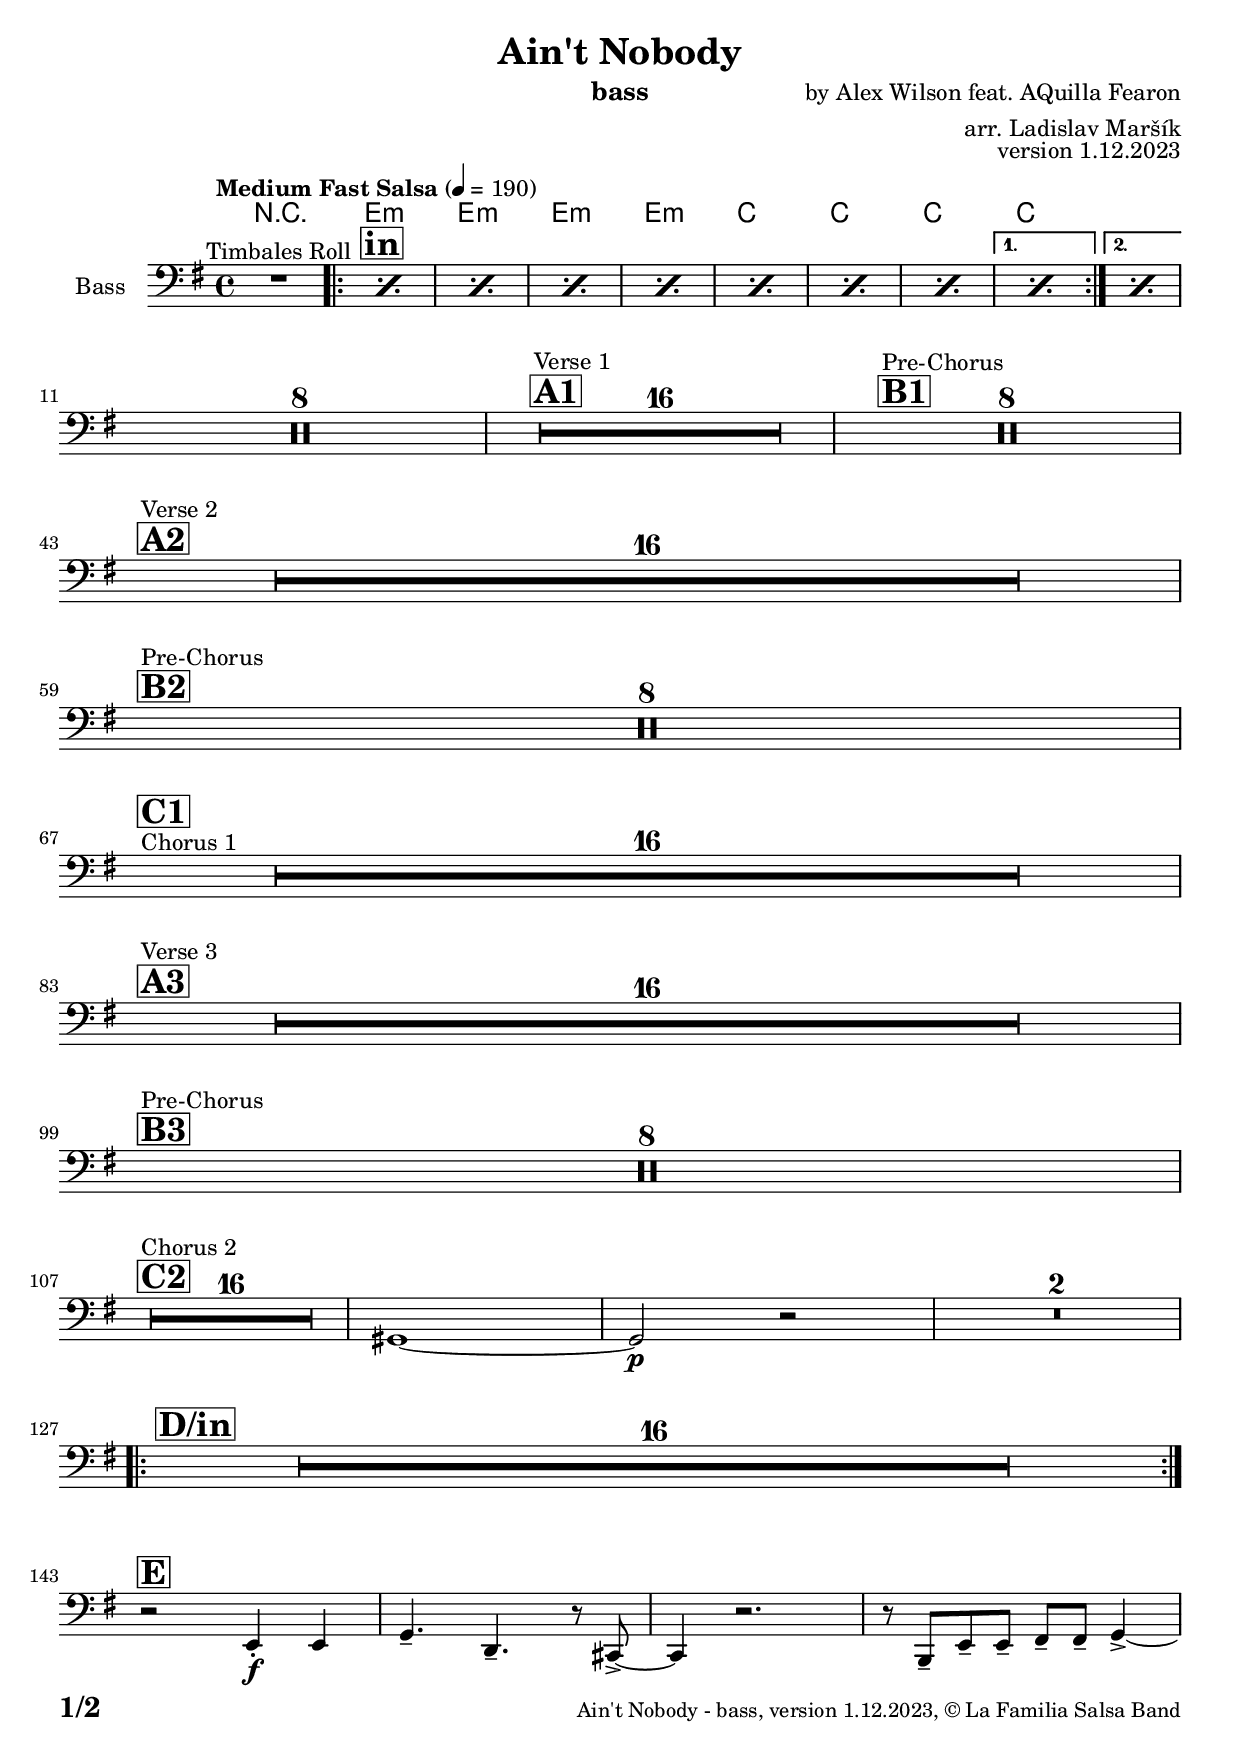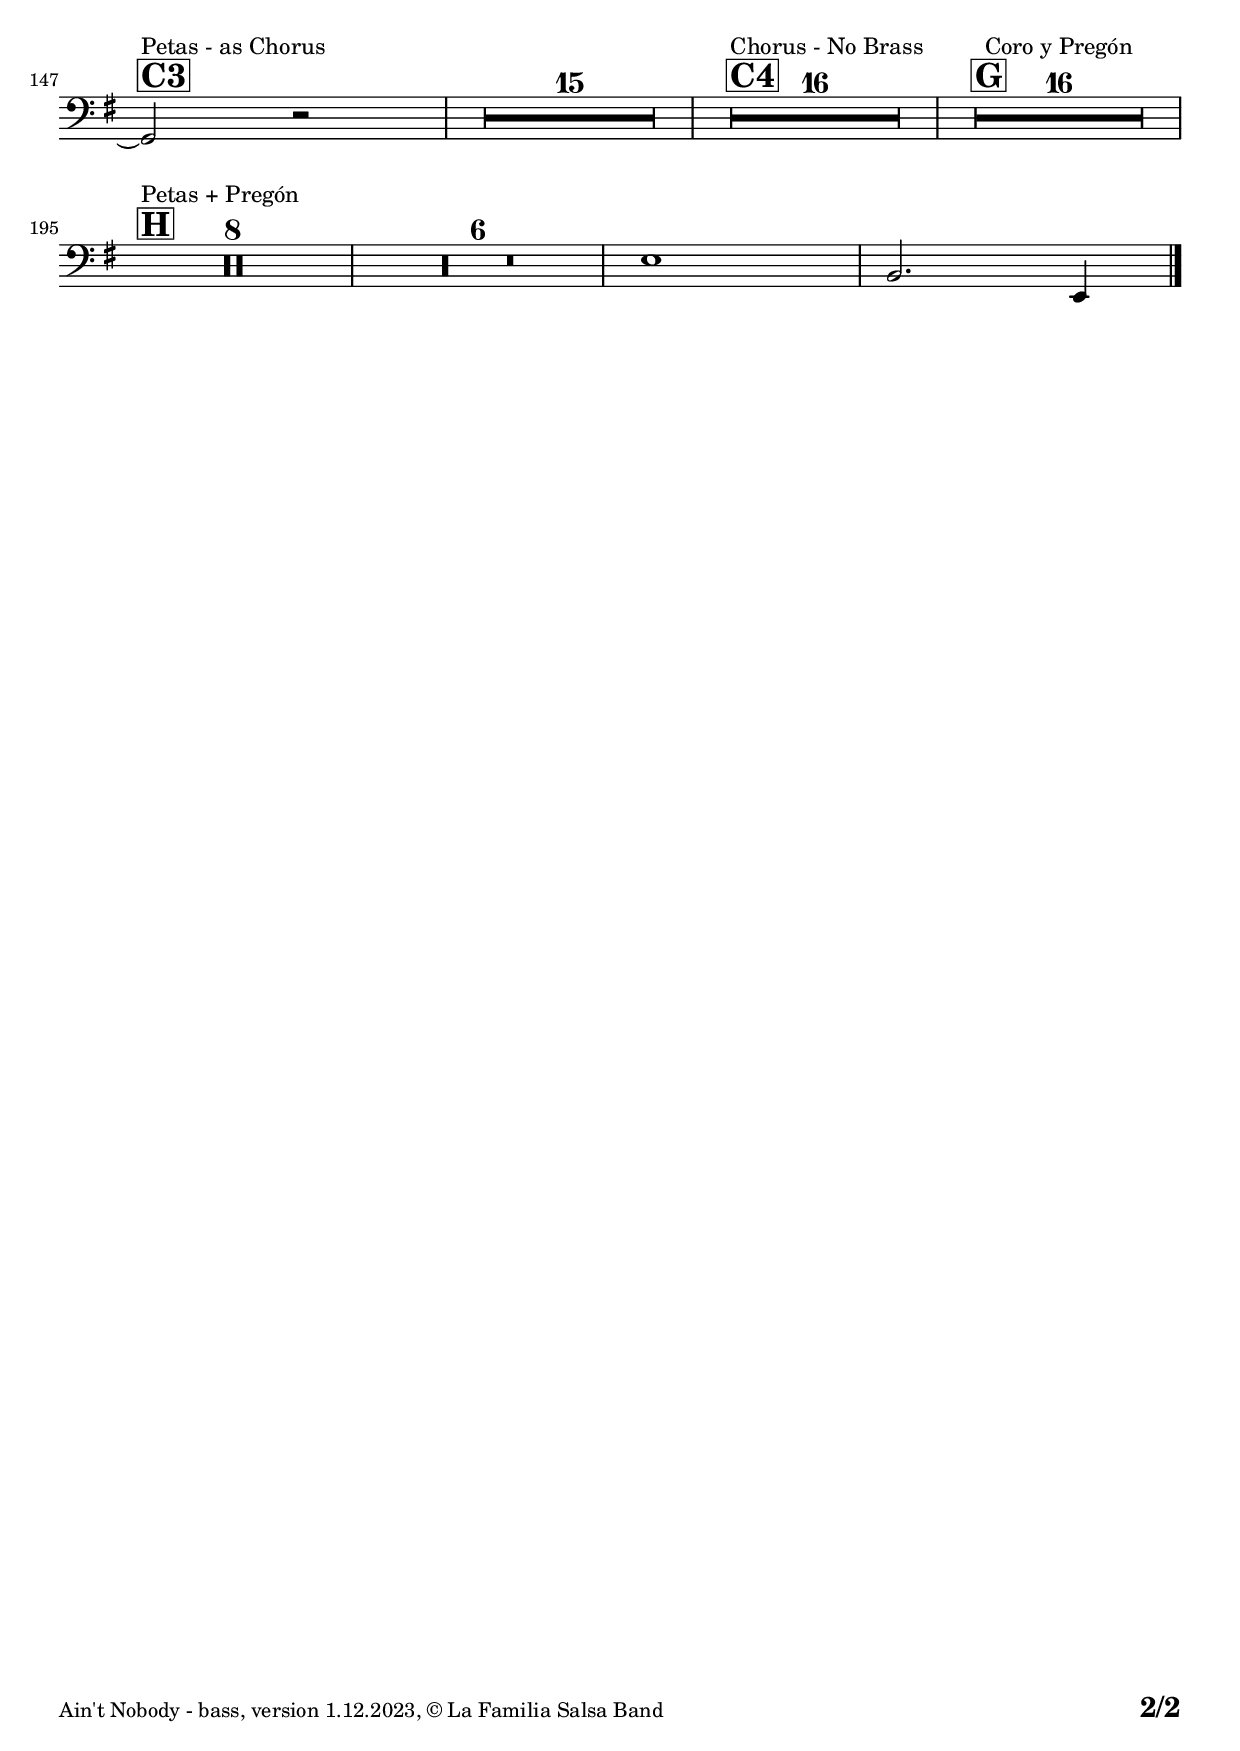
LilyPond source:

\version "2.22.2"

% Sheet revision 2022_09

\header {
  title = "Ain't Nobody"
  instrument = "bass"
  composer = "by Alex Wilson feat. AQuilla Fearon"
  arranger = "arr. Ladislav Maršík"
  opus = "version 1.12.2023"
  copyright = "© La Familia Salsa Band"
}

inst =
#(define-music-function
  (string)
  (string?)
  #{ <>^\markup \abs-fontsize #16 \bold \box #string #})

makePercent = #(define-music-function (note) (ly:music?)
                 (make-music 'PercentEvent 'length (ly:music-length note)))

#(define (test-stencil grob text)
   (let* ((orig (ly:grob-original grob))
          (siblings (ly:spanner-broken-into orig)) ; have we been split?
          (refp (ly:grob-system grob))
          (left-bound (ly:spanner-bound grob LEFT))
          (right-bound (ly:spanner-bound grob RIGHT))
          (elts-L (ly:grob-array->list (ly:grob-object left-bound 'elements)))
          (elts-R (ly:grob-array->list (ly:grob-object right-bound 'elements)))
          (break-alignment-L
           (filter
            (lambda (elt) (grob::has-interface elt 'break-alignment-interface))
            elts-L))
          (break-alignment-R
           (filter
            (lambda (elt) (grob::has-interface elt 'break-alignment-interface))
            elts-R))
          (break-alignment-L-ext (ly:grob-extent (car break-alignment-L) refp X))
          (break-alignment-R-ext (ly:grob-extent (car break-alignment-R) refp X))
          (num
           (markup text))
          (num
           (if (or (null? siblings)
                   (eq? grob (car siblings)))
               num
               (make-parenthesize-markup num)))
          (num (grob-interpret-markup grob num))
          (num-stil-ext-X (ly:stencil-extent num X))
          (num-stil-ext-Y (ly:stencil-extent num Y))
          (num (ly:stencil-aligned-to num X CENTER))
          (num
           (ly:stencil-translate-axis
            num
            (+ (interval-length break-alignment-L-ext)
               (* 0.5
                  (- (car break-alignment-R-ext)
                     (cdr break-alignment-L-ext))))
            X))
          (bracket-L
           (markup
            #:path
            0.1 ; line-thickness
            `((moveto 0.5 ,(* 0.5 (interval-length num-stil-ext-Y)))
              (lineto ,(* 0.5
                          (- (car break-alignment-R-ext)
                             (cdr break-alignment-L-ext)
                             (interval-length num-stil-ext-X)))
                      ,(* 0.5 (interval-length num-stil-ext-Y)))
              (closepath)
              (rlineto 0.0
                       ,(if (or (null? siblings) (eq? grob (car siblings)))
                            -1.0 0.0)))))
          (bracket-R
           (markup
            #:path
            0.1
            `((moveto ,(* 0.5
                          (- (car break-alignment-R-ext)
                             (cdr break-alignment-L-ext)
                             (interval-length num-stil-ext-X)))
                      ,(* 0.5 (interval-length num-stil-ext-Y)))
              (lineto 0.5
                      ,(* 0.5 (interval-length num-stil-ext-Y)))
              (closepath)
              (rlineto 0.0
                       ,(if (or (null? siblings) (eq? grob (last siblings)))
                            -1.0 0.0)))))
          (bracket-L (grob-interpret-markup grob bracket-L))
          (bracket-R (grob-interpret-markup grob bracket-R))
          (num (ly:stencil-combine-at-edge num X LEFT bracket-L 0.4))
          (num (ly:stencil-combine-at-edge num X RIGHT bracket-R 0.4)))
     num))

#(define-public (Measure_attached_spanner_engraver context)
   (let ((span '())
         (finished '())
         (event-start '())
         (event-stop '()))
     (make-engraver
      (listeners ((measure-counter-event engraver event)
                  (if (= START (ly:event-property event 'span-direction))
                      (set! event-start event)
                      (set! event-stop event))))
      ((process-music trans)
       (if (ly:stream-event? event-stop)
           (if (null? span)
               (ly:warning "You're trying to end a measure-attached spanner but you haven't started one.")
               (begin (set! finished span)
                 (ly:engraver-announce-end-grob trans finished event-start)
                 (set! span '())
                 (set! event-stop '()))))
       (if (ly:stream-event? event-start)
           (begin (set! span (ly:engraver-make-grob trans 'MeasureCounter event-start))
             (set! event-start '()))))
      ((stop-translation-timestep trans)
       (if (and (ly:spanner? span)
                (null? (ly:spanner-bound span LEFT))
                (moment<=? (ly:context-property context 'measurePosition) ZERO-MOMENT))
           (ly:spanner-set-bound! span LEFT
                                  (ly:context-property context 'currentCommandColumn)))
       (if (and (ly:spanner? finished)
                (moment<=? (ly:context-property context 'measurePosition) ZERO-MOMENT))
           (begin
            (if (null? (ly:spanner-bound finished RIGHT))
                (ly:spanner-set-bound! finished RIGHT
                                       (ly:context-property context 'currentCommandColumn)))
            (set! finished '())
            (set! event-start '())
            (set! event-stop '()))))
      ((finalize trans)
       (if (ly:spanner? finished)
           (begin
            (if (null? (ly:spanner-bound finished RIGHT))
                (set! (ly:spanner-bound finished RIGHT)
                      (ly:context-property context 'currentCommandColumn)))
            (set! finished '())))
       (if (ly:spanner? span)
           (begin
            (ly:warning "I think there's a dangling measure-attached spanner :-(")
            (ly:grob-suicide! span)
            (set! span '())))))))

\layout {
  \context {
    \Staff
    \consists #Measure_attached_spanner_engraver
    \override MeasureCounter.font-encoding = #'latin1
    \override MeasureCounter.font-size = 0
    \override MeasureCounter.outside-staff-padding = 2
    \override MeasureCounter.outside-staff-horizontal-padding = #0
  }
}

repeatBracket = #(define-music-function
                  (parser location N note)
                  (number? ly:music?)
                  #{
                    \override Staff.MeasureCounter.stencil =
                    #(lambda (grob) (test-stencil grob #{ #(string-append(number->string N) "x") #} ))
                    \startMeasureCount
                    \repeat volta #N { $note }
                    \stopMeasureCount
                  #}
                  )

Bass = \new Voice \relative c {
  \set Staff.instrumentName = \markup {
    \center-align { "Bass" }
  }
  \set Staff.midiInstrument = "acoustic bass"
  \set Staff.midiMaximumVolume = #1.5

  \clef bass
  \key e \minor
  \time 4/4
  \tempo "Medium Fast Salsa" 4 = 190
   
  R1 ^\markup { "Timbales Roll" }
  
  \inst "in"
  
  \repeat volta 2 { 
    \repeat percent 7 { \makePercent s1 }
  }
    \alternative { 
    {
      \makePercent s1 |
    } 
    {
      \makePercent s1 |
    }
  }
  \break
 R1*8
  
  \inst "A1"
  s1*0
  ^\markup { "Verse 1" }
  \set Score.skipBars = ##t R1*16 
  
  \inst "B1"
  s1*0
  ^\markup { "Pre-Chorus" }
  \set Score.skipBars = ##t R1*8
  
  \break
    \inst "A2" 
  s1*0
  ^\markup { "Verse 2" }
   R1*16
  \break
  \inst "B2"
    s1*0
  ^\markup { "Pre-Chorus" }
  R1*8
  \break
  s1*0
  ^\markup { "Chorus 1" }
  \inst "C1"
    R1*16
  \break

  \inst "A3"
  s1*0 ^\markup { "Verse 3" } 
    R1*16 \break 

  \inst "B3"
  s1*0 ^\markup { "Pre-Chorus" }
  R1*8 \break
  
  \inst "C2"
    s1*0 ^\markup { "Chorus 2" }
  
  R1*16
  gis1 ~ |
  gis2 \p r2 |
  R1 * 2 \break
  
  \inst "D/in"
  \repeat volta 2 { 
    R1*16 \break
  }
  
  \inst "E"
  r2 e4 \f -. e |
  g4. -- d4. -- r8 cis8 -> ~ |
  cis4 r2. |
  r8 b -- e -- e -- fis -- fis -- g4 -> ~ | \break
  
  \inst "C3"
  g2 ^\markup { "Petas - as Chorus" } r2 |
  R1*15
  \inst "C4"
  s1*0
  ^\markup { "Chorus - No Brass" }
  R1 * 16 | 
  \inst "G"
  R1 * 16 ^\markup { "Coro y Pregón" }  | \break
  \inst "H"
  s1*0
  ^\markup { "Petas + Pregón" }
  R1*8
  R1*6
  e'1 |
  b2. e,4 |
  
  \label #'lastPage
  \bar "|."  
}

Chords = \chords {
  R1 |
  \repeat volta 2 {
    e1:m |
    e1:m |
    e1:m |
    e1:m |
    c1 |
    c1 | 
    c1 |
    c1 | 
  }

  
}

\score {
  <<
    \Chords
    \compressMMRests \new Staff \with {
      \consists "Volta_engraver"
    }
    {
      \Bass
    }
  >>
  \layout {
    \context {
      \Score
      \remove "Volta_engraver"
    }
  }
}

\paper {
  system-system-spacing =
  #'((basic-distance . 15)
     (minimum-distance . 10)
     (padding . 1)
     (stretchability . 60))
  between-system-padding = #2
  bottom-margin = 5\mm

  print-page-number = ##t
  print-first-page-number = ##t
  oddHeaderMarkup = \markup \fill-line { " " }
  evenHeaderMarkup = \markup \fill-line { " " }
  oddFooterMarkup = \markup {
    \fill-line {
      \bold \fontsize #2
      \concat { \fromproperty #'page:page-number-string "/" \page-ref #'lastPage "0" "?" }

      \fontsize #-1
      \concat { \fromproperty #'header:title " - " \fromproperty #'header:instrument ", " \fromproperty #'header:opus ", " \fromproperty #'header:copyright }
    }
  }
  evenFooterMarkup = \markup {
    \fill-line {
      \fontsize #-1
      \concat { \fromproperty #'header:title " - " \fromproperty #'header:instrument ", " \fromproperty #'header:opus ", " \fromproperty #'header:copyright }

      \bold \fontsize #2
      \concat { \fromproperty #'page:page-number-string "/" \page-ref #'lastPage "0" "?" }
    }
  }
}